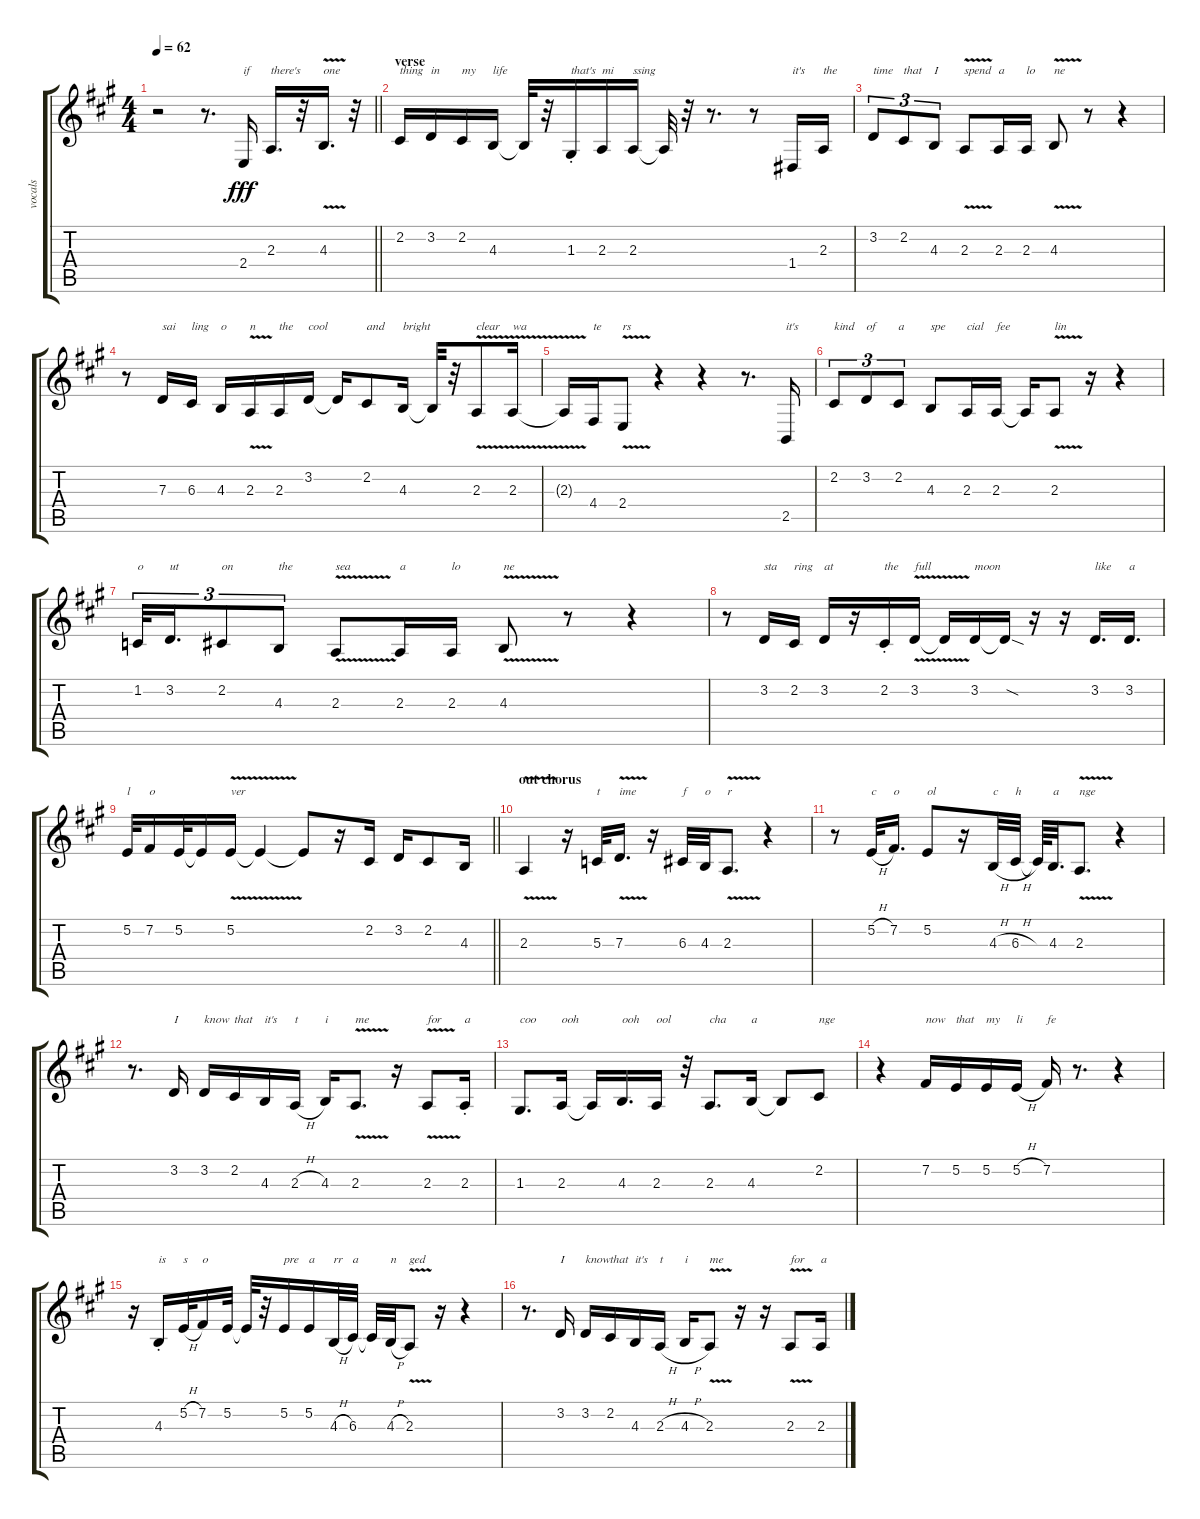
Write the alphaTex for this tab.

\track ("vocals" "vocals") {instrument synthvoice}
\staff {score tabs}
\tuning (E4 B3 G3 D3 A2 E2) {hide}
\ts (4 4)
\tempo 62
\clef g2
\barLineRight lightlight
\ks a
r.2{dy fff} r.8{d} 2.4.16{txt "if"} 2.3.16{d txt "there's"} r.32 4.3{v}.16{d txt "one"} r.32 |
\section ("" "verse")
2.2.16{txt "thing"} 3.2.16{txt "in"} 2.2.16{txt "my"} 4.3.16{txt "life"} 4.3{t}.32 r.32 1.3{st}.16{txt "that's"} 2.3.16{txt "mi"} 2.3.16{txt "ssing"} 2.3{t}.32 r.32 r.8{d} r.8 1.4.16{txt "it's"} 2.3.16{txt "the"} |
3.2.8{tu (3 2) txt "time"} 2.2.8{tu (3 2) txt "that"} 4.3.8{tu (3 2) txt "I"} 2.3{v}.8{txt "spend"} 2.3.16{txt "a"} 2.3.16{txt "lo"} 4.3{v}.8{txt "ne"} r.8 r.4 |
r.8 7.3.16{txt "sai"} 6.3.16{txt "ling"} 4.3.16{txt "o"} 2.3{v}.16{txt "n"} 2.3.16{txt "the"} 3.2.16{txt "cool"} 3.2{t}.16 2.2.8{txt "and"} 4.3.16{txt "bright"} 4.3{t}.32 r.32 2.3{v}.8{txt "clear"} 2.3{v}.16{txt "wa"} |
2.3{t}.16 4.4.16{txt "te"} 2.4{v}.8{txt "rs"} r.4 r.4 r.8{d} 2.5.16{txt "it's"} |
2.2.8{tu (3 2) txt "kind"} 3.2.8{tu (3 2) txt "of"} 2.2.8{tu (3 2) txt "a"} 4.3.8{txt "spe"} 2.3.16{txt "cial"} 2.3.16{txt "fee"} 2.3{t}.16 2.3{v}.8{txt "lin"} r.16 r.4 |
1.2.32{tu (3 2) txt "o"} 3.2.16{d tu (3 2) txt "ut"} 2.2.8{tu (3 2) txt "on"} 4.3.8{tu (3 2) txt "the"} 2.3{v}.8{txt "sea"} 2.3.16{txt "a"} 2.3.16{txt "lo"} 4.3{v}.8{txt "ne"} r.8 r.4 |
r.8 3.2.16{txt "sta"} 2.2.16{txt "ring"} 3.2.16{txt "at"} r.16 2.2{st}.16{txt "the"} 3.2{v}.16{txt "full"} 3.2{t}.16 3.2.16{txt "moon"} 3.2{sod t}.16 r.16 r.16 3.2.16{d txt "like"} 3.2.16{d txt "a"} |
\barLineRight lightlight
5.2.32{txt "l"} 7.2.16{txt "o"} 5.2.32 5.2{t}.16 5.2{v}.16{txt "ver"} 5.2{t}.4 5.2{t}.8 r.16 2.2.16 3.2.16 2.2.8 4.3.16 |
\section ("" "out chorus")
2.3{v}.4 r.16 5.3.32{txt "t"} 7.3{v}.16{d txt "ime"} r.16 6.3.32{txt "f"} 4.3.32{txt "o"} 2.3{v}.8{d txt "r"} r.4 |
r.8 5.2{h}.32{txt "c"} 7.2.16{d txt "o"} 5.2.8{txt "ol"} r.16 4.3{h}.32{txt "c"} 6.3{h}.32{txt "h"} 6.3{t}.64 4.3.32{d txt "a"} 2.3{v}.8{d txt "nge"} r.4 |
r.8{d} 3.2.16{txt "I"} 3.2.16{txt "know"} 2.2.16{txt "that"} 4.3.16{txt "it's"} 2.3{h}.16{txt "t"} 4.3.16{txt "i"} 2.3{v}.8{d txt "me"} r.16 2.3{v}.8{txt "for"} 2.3{st}.16{txt "a"} |
1.3.8{d txt "coo"} 2.3.16{txt "ooh"} 2.3{t}.16 4.3.16{d txt "ooh"} 2.3.16{txt "ool"} r.32 2.3.8{d txt "cha"} 4.3.16{txt "a"} 4.3{t}.8 2.2.8{txt "nge"} |
r.4 7.2.16{txt "now"} 5.2.16{txt "that"} 5.2.16{txt "my"} 5.2{h}.16{txt "li"} 7.2.16{txt "fe"} r.8{d} r.4 |
r.16 4.3{st}.16{txt "is"} 5.2{h}.32{txt "s"} 7.2.16{txt "o"} 5.2.32 5.2{t}.32 r.32 5.2.16{txt "pre"} 5.2.16{txt "a"} 4.3{h}.32{txt "rr"} 6.3.32{txt "a"} 6.3{t}.32 4.3{h}.32{txt "n"} 2.3{v}.8{txt "ged"} r.16 r.4 |
r.8{d} 3.2.16{txt "I"} 3.2.16{txt "know"} 2.2.16{txt "that"} 4.3.16{txt "it's"} 2.3{h}.16{txt "t"} 4.3{h}.16{txt "i"} 2.3{v}.8{txt "me"} r.16 r.16 2.3{v}.8{txt "for"} 2.3.16{txt "a"}
